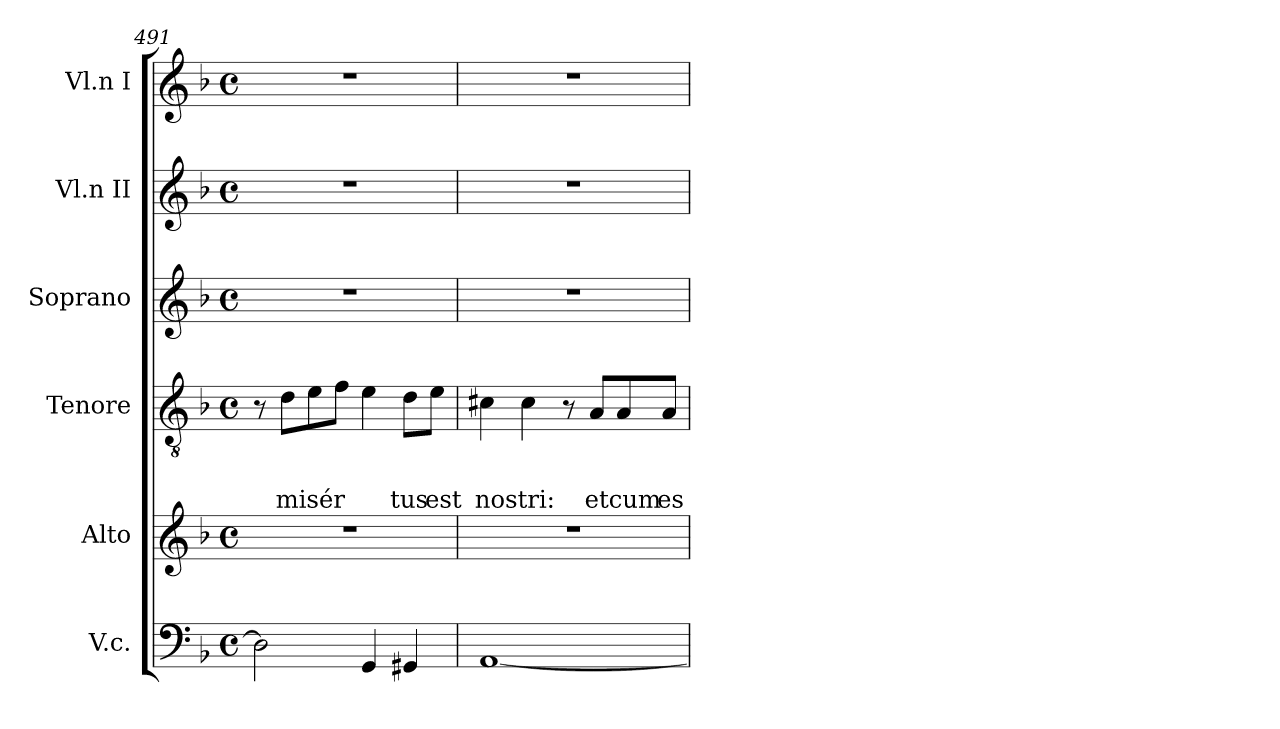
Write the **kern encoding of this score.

**kern	**kern	**kern	**text	**text	**text	**kern	**kern	**kern
*part6	*part5	*part4	*part4	*part4	*part4	*part3	*part2	*part1
*staff6	*staff5	*staff4	*staff4	*staff4	*staff4	*staff3	*staff2	*staff1
*I"V.c.	*I"Alto	*I"Tenore	*	*	*	*I"Soprano	*I"Vl.n II	*I"Vl.n I
*I'V.c.	*I'Alto	*I'Tenore	*	*	*	*I'Soprano	*I'Vl.n II	*I'Vl.n I
*clefF4	*clefG2	*clefGv2	*	*	*	*clefG2	*clefG2	*clefG2
*k[b-]	*k[b-]	*k[b-]	*	*	*	*k[b-]	*k[b-]	*k[b-]
*F:	*F:	*F:	*	*	*	*F:	*F:	*F:
*M4/4	*M4/4	*M4/4	*	*	*	*M4/4	*M4/4	*M4/4
*met(c)	*met(c)	*met(c)	*	*	*	*met(c)	*met(c)	*met(c)
=491	=491	=491	=491	=491	=491	=491	=491	=491
2D\]	1r	8r	.	.	.	1r	1r	1r
!	!	!	!	!	!LO:LY:b	!	!	!
.	.	8d\L	.	.	misér	.	.	.
.	.	8e\	.	.	.	.	.	.
.	.	8f\J	.	.	.	.	.	.
4GG/	.	4e\	.	.	.	.	.	.
!	!	!	!	!	!LO:LY:b	!	!	!
4GG#X/	.	8d\L	.	.	tus	.	.	.
!	!	!	!	!	!LO:LY:b	!	!	!
.	.	8e\J	.	.	est	.	.	.
=492	=492	=492	=492	=492	=492	=492	=492	=492
!	!	!	!	!	!LO:LY:b	!	!	!
[<1AA	1r	4c#X\	.	.	nostri:	1r	1r	1r
.	.	4c#\	.	.	.	.	.	.
.	.	8r	.	.	.	.	.	.
!	!	!	!	!	!LO:LY:b	!	!	!
.	.	8A/L	.	.	et	.	.	.
!	!	!	!	!	!LO:LY:b	!	!	!
.	.	8A/	.	.	cum	.	.	.
!	!	!	!	!	!LO:LY:b	!	!	!
.	.	8A/J	.	.	es	.	.	.
=	=	=	=	=	=	=	=	=
*-	*-	*-	*-	*-	*-	*-	*-	*-
